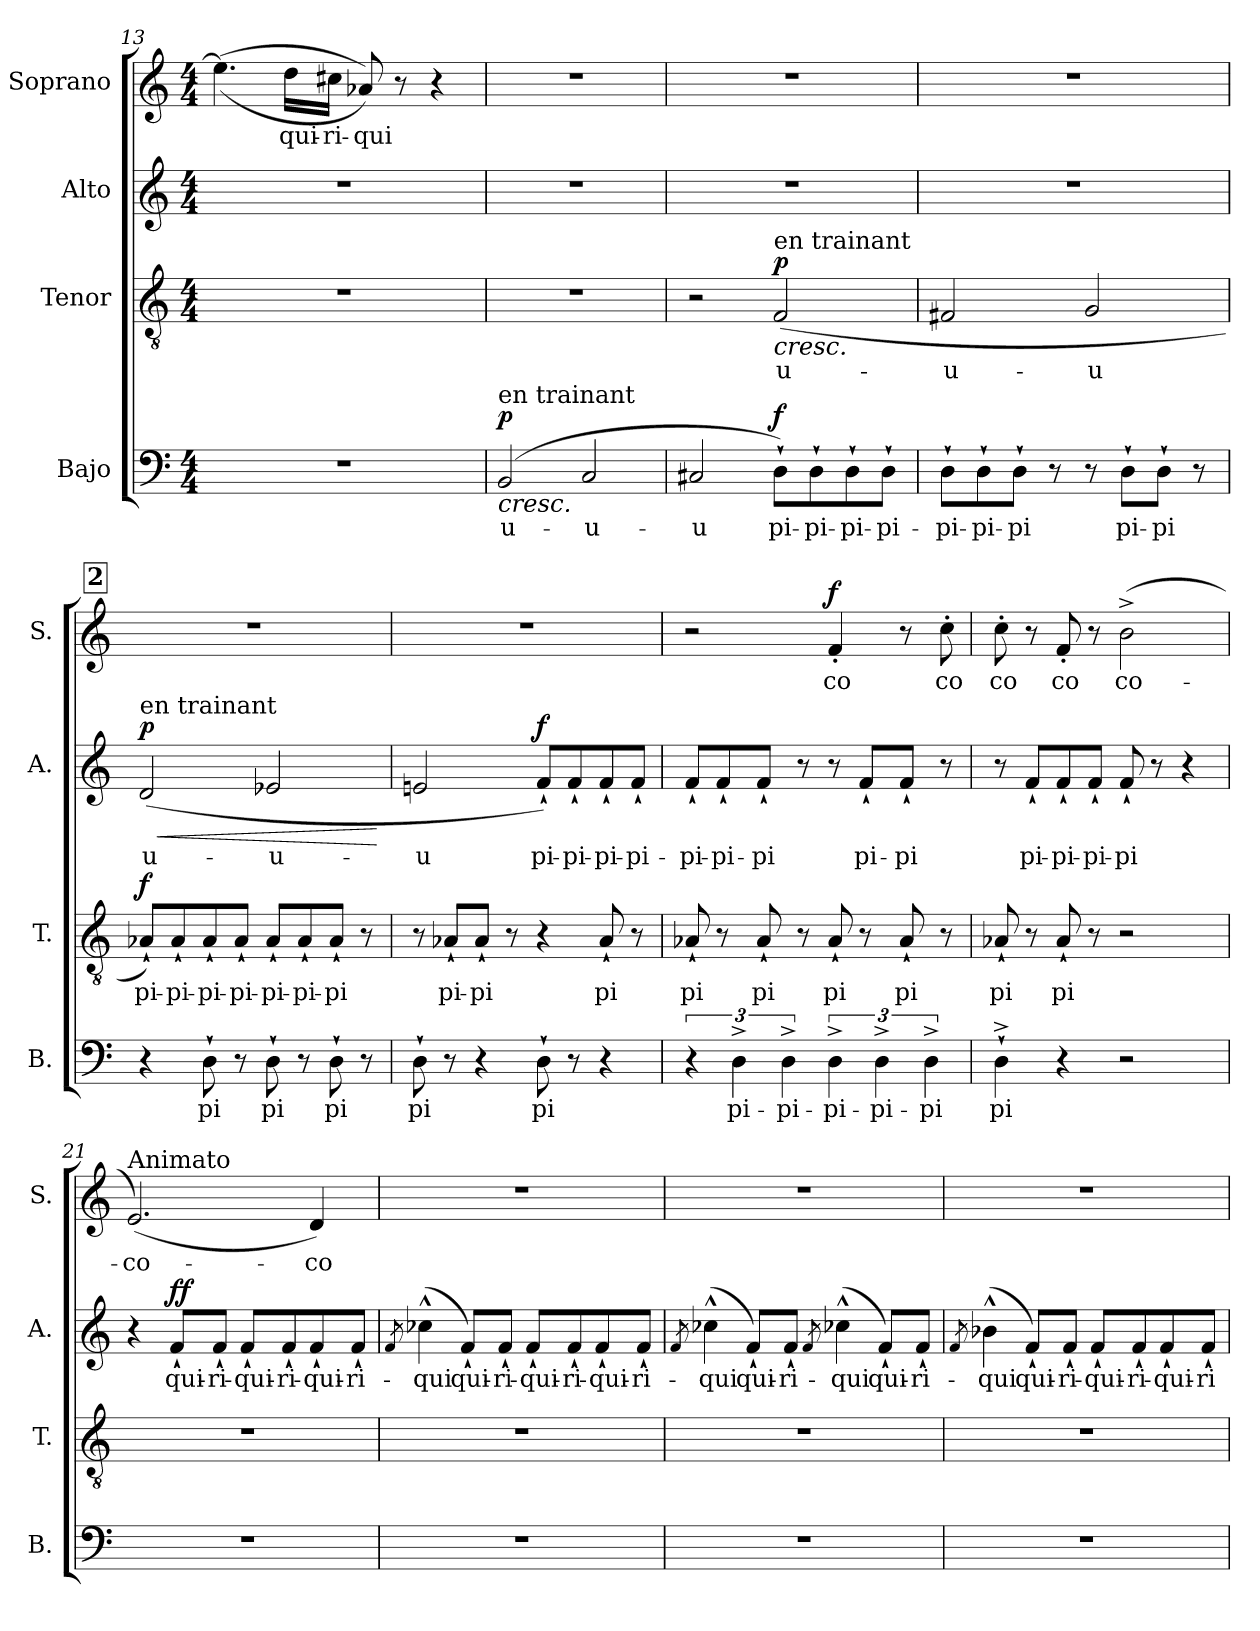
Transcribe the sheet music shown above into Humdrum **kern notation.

**kern	**text	**dynam	**kern	**text	**dynam	**kern	**text	**dynam	**kern	**text	**dynam
*part4	*part4	*part4	*part3	*part3	*part3	*part2	*part2	*part2	*part1	*part1	*part1
*staff4	*staff4	*staff4	*staff3	*staff3	*staff3	*staff2	*staff2	*staff2	*staff1	*staff1	*staff1
*I"Bajo	*	*	*I"Tenor	*	*	*I"Alto	*	*	*I"Soprano	*	*
*I'B.	*	*	*I'T.	*	*	*I'A.	*	*	*I'S.	*	*
*clefF4	*	*	*clefGv2	*	*	*clefG2	*	*	*clefG2	*	*
*k[]	*	*	*k[]	*	*	*k[]	*	*	*k[]	*	*
*M4/4	*	*	*M4/4	*	*	*M4/4	*	*	*M4/4	*	*
=13	=13	=13	=13	=13	=13	=13	=13	=13	=13	=13	=13
1r	.	.	1r	.	.	1r	.	.	(>(>4.ee\]	.	.
!	!	!	!	!	!	!	!	!	!	!LO:LY:b	!
.	.	.	.	.	.	.	.	.	16dd\LL	qui-	.
!	!	!	!	!	!	!	!	!	!	!LO:LY:b	!
.	.	.	.	.	.	.	.	.	16cc#X\JJ	-ri-	.
!	!	!	!	!	!	!	!	!	!	!LO:LY:b	!
.	.	.	.	.	.	.	.	.	8a-X/))	-qui	.
.	.	.	.	.	.	.	.	.	8r	.	.
.	.	.	.	.	.	.	.	.	4r	.	.
=14	=14	=14	=14	=14	=14	=14	=14	=14	=14	=14	=14
!LO:TX:a:t=en trainant	!	!	!	!	!	!	!	!	!	!	!
!	!LO:LY:b	!LO:HP:b	!	!	!	!	!	!	!	!	!
!	!	!LO:DY:n=1:a	!	!	!	!	!	!	!	!	!
(>2BB/	u-	< p	1r	.	.	1r	.	.	1r	.	.
!	!LO:LY:b	!	!	!	!	!	!	!	!	!	!
2C/	-u-	.	.	.	.	.	.	.	.	.	.
=15	=15	=15	=15	=15	=15	=15	=15	=15	=15	=15	=15
!	!LO:LY:b	!	!	!	!	!	!	!	!	!	!
2C#X/	-u	.	2r	.	.	1r	.	.	1r	.	.
!	!	!	!LO:TX:a:t=en trainant	!	!	!	!	!	!	!	!
!	!LO:LY:b	!LO:DY:a	!	!LO:LY:b	!LO:HP:b	!	!	!	!	!	!
!	!	!	!	!	!LO:DY:n=1:a	!	!	!	!	!	!
8D`\L)	pi-	f	(>2F/	u-	< p	.	.	.	.	.	.
!	!LO:LY:b	!	!	!	!	!	!	!	!	!	!
8D`\	-pi-	[	.	.	.	.	.	.	.	.	.
!	!LO:LY:b	!	!	!	!	!	!	!	!	!	!
8D`\	-pi-	.	.	.	.	.	.	.	.	.	.
!	!LO:LY:b	!	!	!	!	!	!	!	!	!	!
8D`\J	-pi-	.	.	.	.	.	.	.	.	.	.
!!LO:LB:g=z
=16	=16	=16	=16	=16	=16	=16	=16	=16	=16	=16	=16
!	!LO:LY:b	!	!	!LO:LY:b	!	!	!	!	!	!	!
8D`\L	-pi-	.	2F#X/	-u-	.	1r	.	.	1r	.	.
!	!LO:LY:b	!	!	!	!	!	!	!	!	!	!
8D`\	-pi-	.	.	.	.	.	.	.	.	.	.
!	!LO:LY:b	!	!	!	!	!	!	!	!	!	!
8D`\J	-pi	.	.	.	.	.	.	.	.	.	.
8r	.	.	.	.	.	.	.	.	.	.	.
!	!	!	!	!LO:LY:b	!	!	!	!	!	!	!
8r	.	.	2G/	-u	.	.	.	.	.	.	.
!	!LO:LY:b	!	!	!	!	!	!	!	!	!	!
8D`\L	pi-	.	.	.	.	.	.	.	.	.	.
!	!LO:LY:b	!	!	!	!	!	!	!	!	!	!
8D`\J	-pi	.	.	.	.	.	.	.	.	.	.
8r	.	.	.	.	.	.	.	.	.	.	.
!!LO:REH:place=s1:a:B:fs=14:t=2
=17	=17	=17	=17	=17	=17	=17	=17	=17	=17	=17	=17
!	!	!	!	!	!	!LO:TX:a:t=en trainant	!	!	!	!	!
!	!	!	!	!LO:LY:b	!LO:DY:a	!	!LO:LY:b	!LO:HP:b	!	!	!
!	!	!	!	!	!	!	!	!LO:DY:n=1:a	!	!	!
4r	.	.	8A-X`/L)	pi-	f	(>2d/	u-	< p	1r	.	.
!	!	!	!	!LO:LY:b	!	!	!	!	!	!	!
.	.	.	8A-`/	-pi-	[	.	.	.	.	.	.
!	!LO:LY:b	!	!	!LO:LY:b	!	!	!	!	!	!	!
8D`\	pi	.	8A-`/	-pi-	.	.	.	.	.	.	.
!	!	!	!	!LO:LY:b	!	!	!	!	!	!	!
8r	.	.	8A-`/J	-pi-	.	.	.	.	.	.	.
!	!LO:LY:b	!	!	!LO:LY:b	!	!	!LO:LY:b	!	!	!	!
8D`\	pi	.	8A-`/L	-pi-	.	2e-X/	-u-	.	.	.	.
!	!	!	!	!LO:LY:b	!	!	!	!	!	!	!
8r	.	.	8A-`/	-pi-	.	.	.	.	.	.	.
!	!LO:LY:b	!	!	!LO:LY:b	!	!	!	!	!	!	!
8D`\	pi	.	8A-`/J	-pi	.	.	.	.	.	.	.
8r	.	.	8r	.	.	.	.	.	.	.	.
.	.	.	.	.	.	.	.	[	.	.	.
=18	=18	=18	=18	=18	=18	=18	=18	=18	=18	=18	=18
!	!LO:LY:b	!	!	!	!	!	!LO:LY:b	!	!	!	!
8D`\	pi	.	8r	.	.	2en/	-u	.	1r	.	.
!	!	!	!	!LO:LY:b	!	!	!	!	!	!	!
8r	.	.	8A-X`/L	pi-	.	.	.	.	.	.	.
!	!	!	!	!LO:LY:b	!	!	!	!	!	!	!
4r	.	.	8A-`/J	-pi	.	.	.	.	.	.	.
.	.	.	8r	.	.	.	.	.	.	.	.
!	!LO:LY:b	!	!	!	!	!	!LO:LY:b	!LO:DY:a	!	!	!
8D`\	pi	.	4r	.	.	8f`/L)	pi-	f	.	.	.
!	!	!	!	!	!	!	!LO:LY:b	!	!	!	!
8r	.	.	.	.	.	8f`/	-pi-	.	.	.	.
!	!	!	!	!LO:LY:b	!	!	!LO:LY:b	!	!	!	!
4r	.	.	8A-`/	pi	.	8f`/	-pi-	.	.	.	.
!	!	!	!	!	!	!	!LO:LY:b	!	!	!	!
.	.	.	8r	.	.	8f`/J	-pi-	.	.	.	.
=19	=19	=19	=19	=19	=19	=19	=19	=19	=19	=19	=19
!	!	!	!	!LO:LY:b	!	!	!LO:LY:b	!	!	!	!
6r	.	.	8A-X`/	pi	.	8f`/L	-pi-	.	2r	.	.
!	!	!	!	!	!	!	!LO:LY:b	!	!	!	!
.	.	.	8r	.	.	8f`/	-pi-	.	.	.	.
!	!LO:LY:b	!	!	!	!	!	!	!	!	!	!
6D^\	pi-	.	.	.	.	.	.	.	.	.	.
!	!	!	!	!LO:LY:b	!	!	!LO:LY:b	!	!	!	!
.	.	.	8A-`/	pi	.	8f`/J	-pi	.	.	.	.
!	!LO:LY:b	!	!	!	!	!	!	!	!	!	!
6D^\	-pi-	.	.	.	.	.	.	.	.	.	.
.	.	.	8r	.	.	8r	.	.	.	.	.
!	!LO:LY:b	!	!	!LO:LY:b	!	!	!	!	!	!LO:LY:b	!LO:DY:a
6D^\	-pi-	.	8A-`/	pi	.	8r	.	.	4f'/	co	f
!	!	!	!	!	!	!	!LO:LY:b	!	!	!	!
.	.	.	8r	.	.	8f`/L	pi-	.	.	.	.
!	!LO:LY:b	!	!	!	!	!	!	!	!	!	!
6D^\	-pi-	.	.	.	.	.	.	.	.	.	.
!	!	!	!	!LO:LY:b	!	!	!LO:LY:b	!	!	!	!
.	.	.	8A-`/	pi	.	8f`/J	-pi	.	8r	.	.
!	!LO:LY:b	!	!	!	!	!	!	!	!	!	!
6D^\	-pi	.	.	.	.	.	.	.	.	.	.
!	!	!	!	!	!	!	!	!	!	!LO:LY:b	!
.	.	.	8r	.	.	8r	.	.	8cc'\	co	.
!!LO:PB:g=z
=20	=20	=20	=20	=20	=20	=20	=20	=20	=20	=20	=20
!	!LO:LY:b	!	!	!LO:LY:b	!	!	!	!	!	!LO:LY:b	!
4D`^\	pi	.	8A-X`/	pi	.	8r	.	.	8cc'\	co	.
!	!	!	!	!	!	!	!LO:LY:b	!	!	!	!
.	.	.	8r	.	.	8f`/L	pi-	.	8r	.	.
!	!	!	!	!LO:LY:b	!	!	!LO:LY:b	!	!	!LO:LY:b	!
4r	.	.	8A-`/	pi	.	8f`/	-pi-	.	8f'/	co	.
!	!	!	!	!	!	!	!LO:LY:b	!	!	!	!
.	.	.	8r	.	.	8f`/J	-pi-	.	8r	.	.
!	!	!	!	!	!	!	!LO:LY:b	!	!	!LO:LY:b	!
2r	.	.	2r	.	.	8f`/	-pi	.	(>2b^\	co-	.
.	.	.	.	.	.	8r	.	.	.	.	.
.	.	.	.	.	.	4r	.	.	.	.	.
=21	=21	=21	=21	=21	=21	=21	=21	=21	=21	=21	=21
!	!	!	!	!	!	!	!	!	!LO:TX:t=Animato	!	!
!	!	!	!	!	!	!	!	!	!	!LO:LY:b	!
1r	.	.	1r	.	.	4r	.	.	(>2.e/)	-co-	.
!	!	!	!	!	!	!	!LO:LY:b	!LO:DY:a	!	!	!
.	.	.	.	.	.	8f`/L	qui-	ff	.	.	.
!	!	!	!	!	!	!	!LO:LY:b	!	!	!	!
.	.	.	.	.	.	8f`/J	-ri-	.	.	.	.
!	!	!	!	!	!	!	!LO:LY:b	!	!	!	!
.	.	.	.	.	.	8f`/L	-qui-	.	.	.	.
!	!	!	!	!	!	!	!LO:LY:b	!	!	!	!
.	.	.	.	.	.	8f`/	-ri-	.	.	.	.
!	!	!	!	!	!	!	!LO:LY:b	!	!	!LO:LY:b	!
.	.	.	.	.	.	8f`/	-qui-	.	4d/)	-co	.
!	!	!	!	!	!	!	!LO:LY:b	!	!	!	!
.	.	.	.	.	.	8f`/J	-ri-	.	.	.	.
=22	=22	=22	=22	=22	=22	=22	=22	=22	=22	=22	=22
.	.	.	.	.	.	8qf/	.	.	.	.	.
!	!	!	!	!	!	!	!LO:LY:b	!	!	!	!
1r	.	.	1r	.	.	(>4cc-X^^\	-qui	.	1r	.	.
!	!	!	!	!	!	!	!LO:LY:b	!	!	!	!
.	.	.	.	.	.	8f`/L)	qui-	.	.	.	.
!	!	!	!	!	!	!	!LO:LY:b	!	!	!	!
.	.	.	.	.	.	8f`/J	-ri-	.	.	.	.
!	!	!	!	!	!	!	!LO:LY:b	!	!	!	!
.	.	.	.	.	.	8f`/L	-qui-	.	.	.	.
!	!	!	!	!	!	!	!LO:LY:b	!	!	!	!
.	.	.	.	.	.	8f`/	-ri-	.	.	.	.
!	!	!	!	!	!	!	!LO:LY:b	!	!	!	!
.	.	.	.	.	.	8f`/	-qui-	.	.	.	.
!	!	!	!	!	!	!	!LO:LY:b	!	!	!	!
.	.	.	.	.	.	8f`/J	-ri-	.	.	.	.
=23	=23	=23	=23	=23	=23	=23	=23	=23	=23	=23	=23
.	.	.	.	.	.	8qf/	.	.	.	.	.
!	!	!	!	!	!	!	!LO:LY:b	!	!	!	!
1r	.	.	1r	.	.	(>4cc-X^^\	-qui	.	1r	.	.
!	!	!	!	!	!	!	!LO:LY:b	!	!	!	!
.	.	.	.	.	.	8f`/L)	qui-	.	.	.	.
!	!	!	!	!	!	!	!LO:LY:b	!	!	!	!
.	.	.	.	.	.	8f`/J	-ri-	.	.	.	.
.	.	.	.	.	.	8qf/	.	.	.	.	.
!	!	!	!	!	!	!	!LO:LY:b	!	!	!	!
.	.	.	.	.	.	(>4cc-X^^\	-qui	.	.	.	.
!	!	!	!	!	!	!	!LO:LY:b	!	!	!	!
.	.	.	.	.	.	8f`/L)	qui-	.	.	.	.
!	!	!	!	!	!	!	!LO:LY:b	!	!	!	!
.	.	.	.	.	.	8f`/J	-ri-	.	.	.	.
!!LO:LB:g=z
=24	=24	=24	=24	=24	=24	=24	=24	=24	=24	=24	=24
.	.	.	.	.	.	8qf/	.	.	.	.	.
!	!	!	!	!	!	!	!LO:LY:b	!	!	!	!
1r	.	.	1r	.	.	(>4b-X^^\	-qui	.	1r	.	.
!	!	!	!	!	!	!	!LO:LY:b	!	!	!	!
.	.	.	.	.	.	8f`/L)	qui-	.	.	.	.
!	!	!	!	!	!	!	!LO:LY:b	!	!	!	!
.	.	.	.	.	.	8f`/J	-ri-	.	.	.	.
!	!	!	!	!	!	!	!LO:LY:b	!	!	!	!
.	.	.	.	.	.	8f`/L	-qui-	.	.	.	.
!	!	!	!	!	!	!	!LO:LY:b	!	!	!	!
.	.	.	.	.	.	8f`/	-ri-	.	.	.	.
!	!	!	!	!	!	!	!LO:LY:b	!	!	!	!
.	.	.	.	.	.	8f`/	-qui-	.	.	.	.
!	!	!	!	!	!	!	!LO:LY:b	!	!	!	!
.	.	.	.	.	.	8f`/J	-ri-	.	.	.	.
=	=	=	=	=	=	=	=	=	=	=	=
*-	*-	*-	*-	*-	*-	*-	*-	*-	*-	*-	*-
